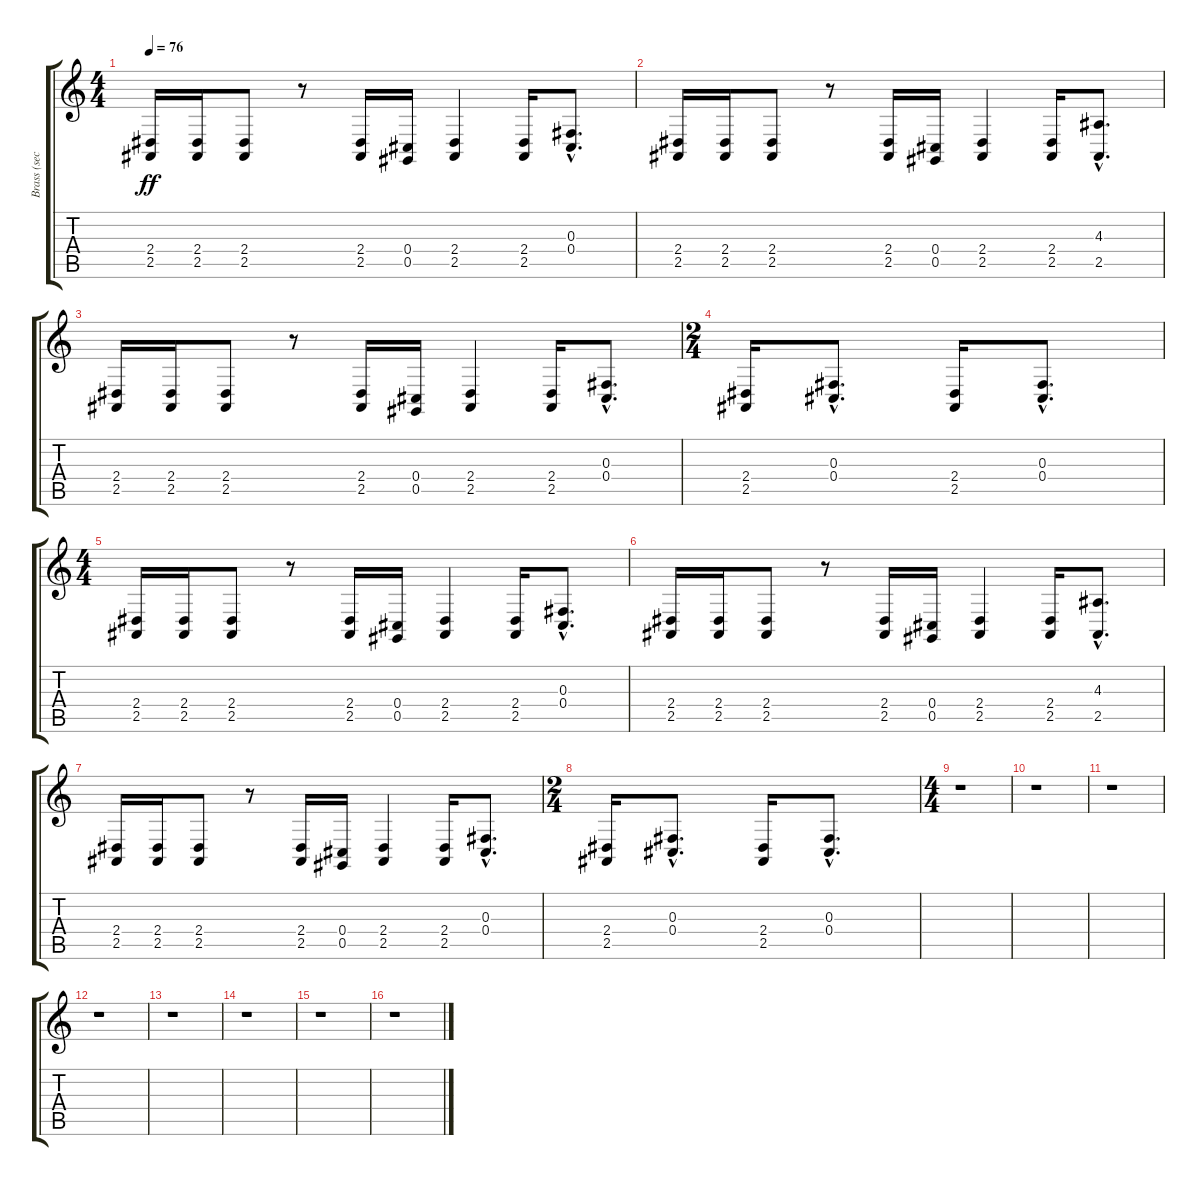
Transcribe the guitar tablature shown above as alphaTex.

\track ("Brass (section)" "Brass (sec") {instrument brasssection}
\staff {score tabs}
\tuning (Eb4 Bb3 Gb3 Db3 Ab2 Eb2) {hide}
\ts (4 4)
\tempo 76
\clef g2
\ks c
(2.4 2.5).16{dy ff instrument brasssection} (2.4 2.5).16 (2.4 2.5).8 r.8 (2.4 2.5).16 (0.4 0.5).16 (2.4 2.5).4 (2.4 2.5).16 (0.3{hac} 0.4{hac}).8{d} |
(2.4 2.5).16 (2.4 2.5).16 (2.4 2.5).8 r.8 (2.4 2.5).16 (0.4 0.5).16 (2.4 2.5).4 (2.4 2.5).16 (4.3{hac} 2.5{hac}).8{d} |
(2.4 2.5).16 (2.4 2.5).16 (2.4 2.5).8 r.8 (2.4 2.5).16 (0.4 0.5).16 (2.4 2.5).4 (2.4 2.5).16 (0.3{hac} 0.4{hac}).8{d} |
\ts (2 4)
(2.4 2.5).16 (0.3{hac} 0.4{hac}).8{d} (2.4 2.5).16 (0.3{hac} 0.4{hac}).8{d} |
\ts (4 4)
(2.4 2.5).16 (2.4 2.5).16 (2.4 2.5).8 r.8 (2.4 2.5).16 (0.4 0.5).16 (2.4 2.5).4 (2.4 2.5).16 (0.3{hac} 0.4{hac}).8{d} |
(2.4 2.5).16 (2.4 2.5).16 (2.4 2.5).8 r.8 (2.4 2.5).16 (0.4 0.5).16 (2.4 2.5).4 (2.4 2.5).16 (4.3{hac} 2.5{hac}).8{d} |
(2.4 2.5).16 (2.4 2.5).16 (2.4 2.5).8 r.8 (2.4 2.5).16 (0.4 0.5).16 (2.4 2.5).4 (2.4 2.5).16 (0.3{hac} 0.4{hac}).8{d} |
\ts (2 4)
(2.4 2.5).16 (0.3{hac} 0.4{hac}).8{d} (2.4 2.5).16 (0.3{hac} 0.4{hac}).8{d} |
\ts (4 4)
r.1 |
r.1 |
r.1 |
r.1 |
r.1 |
r.1 |
r.1 |
r.1
